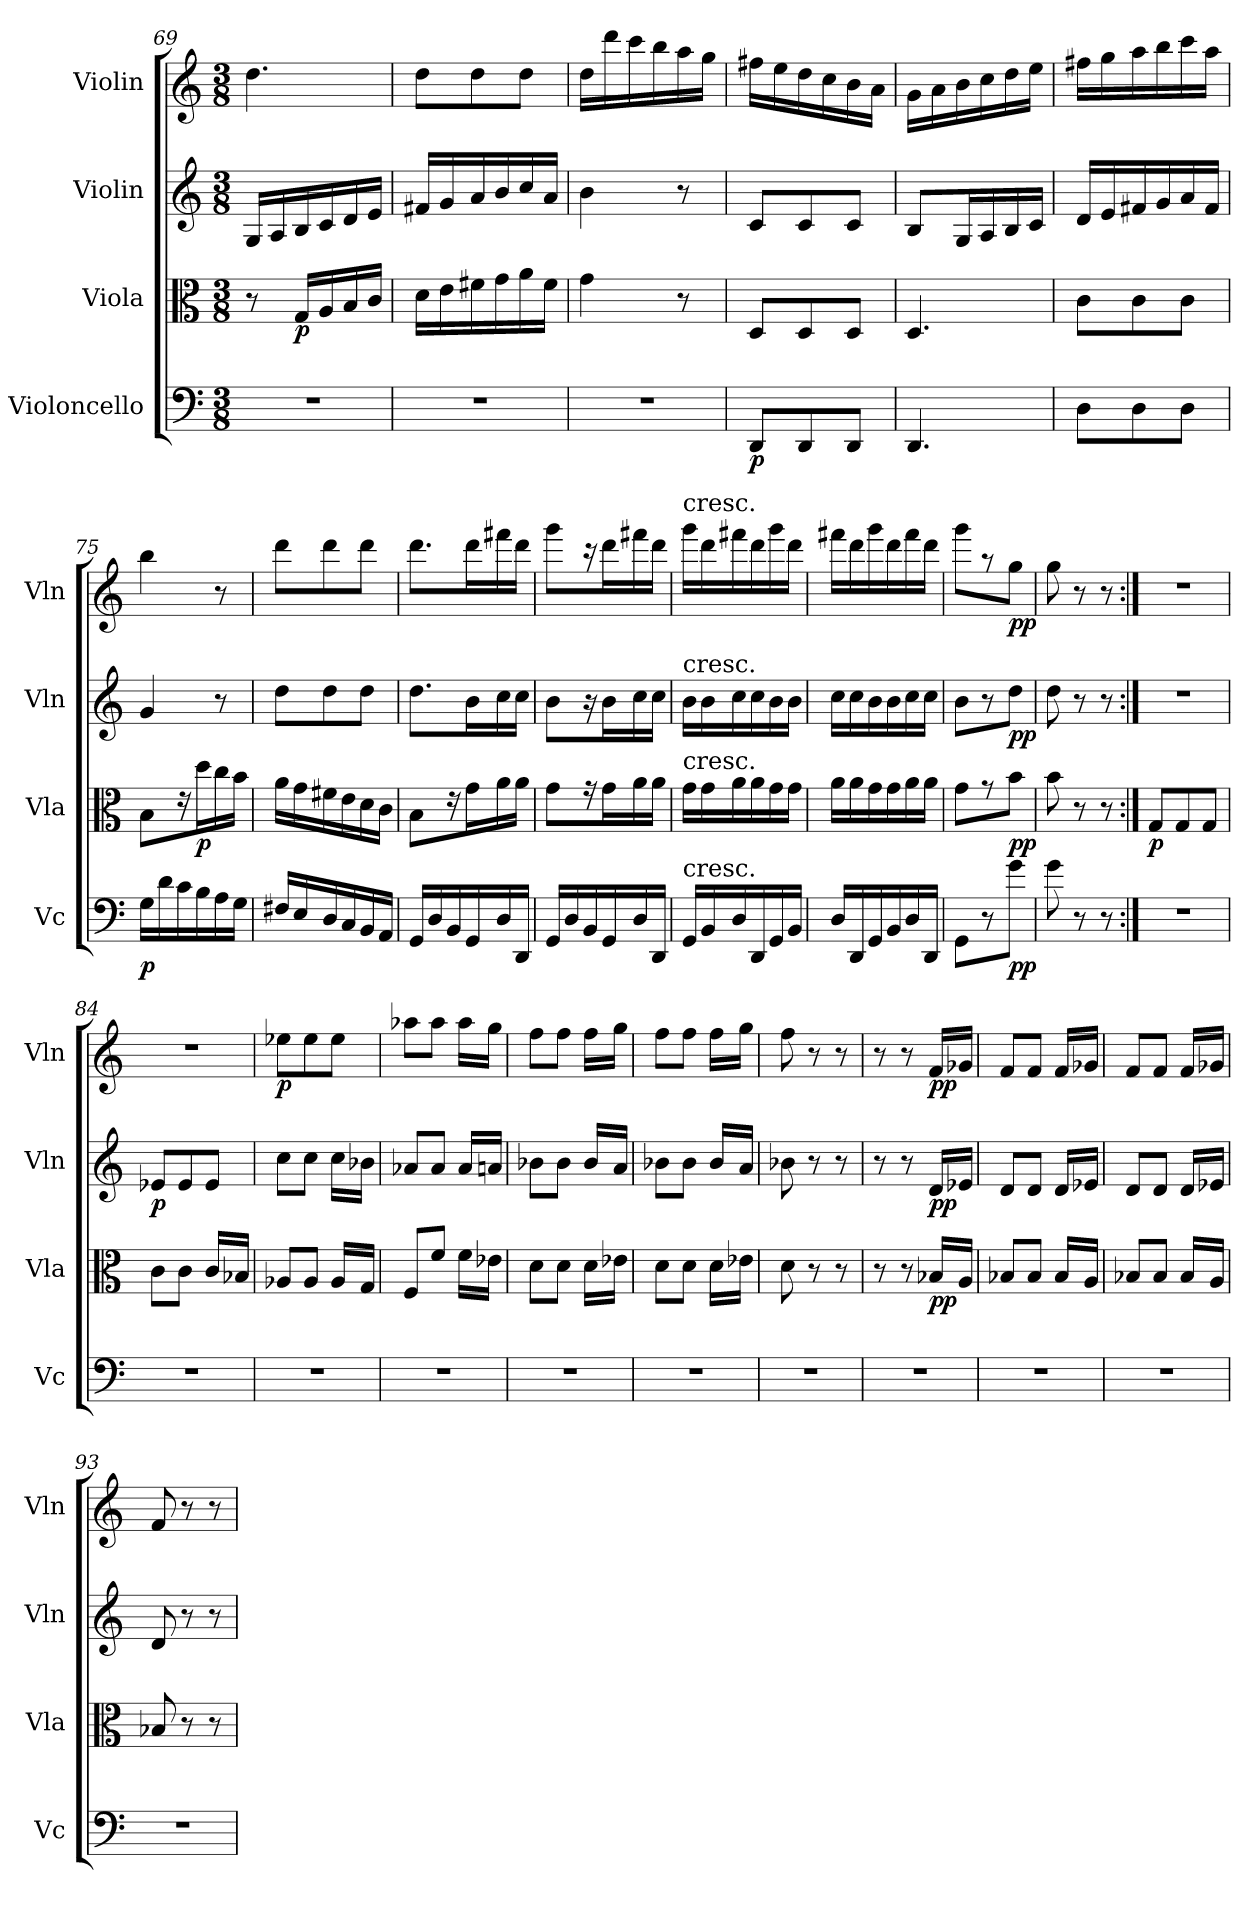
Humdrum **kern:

**kern	**dynam	**kern	**dynam	**kern	**dynam	**kern	**dynam
*part4	*part4	*part3	*part3	*part2	*part2	*part1	*part1
*staff4	*staff4	*staff3	*staff3	*staff2	*staff2	*staff1	*staff1
*I"Violoncello	*	*I"Viola	*	*I"Violin	*	*I"Violin	*
*I'Vc	*	*I'Vla	*	*I'Vln	*	*I'Vln	*
*clefF4	*	*clefC3	*	*clefG2	*	*clefG2	*
*k[]	*	*k[]	*	*k[]	*	*k[]	*
*C:	*	*C:	*	*C:	*	*C:	*
*M3/8	*	*M3/8	*	*M3/8	*	*M3/8	*
=69	=69	=69	=69	=69	=69	=69	=69
4.r	.	8r	.	16G/LL	.	4.dd\	.
.	.	.	.	16A/	.	.	.
.	.	16G/LL	p	16B/	.	.	.
.	.	16A/	.	16c/	.	.	.
.	.	16B/	.	16d/	.	.	.
.	.	16c/JJ	.	16e/JJ	.	.	.
=70	=70	=70	=70	=70	=70	=70	=70
4.r	.	16d\LL	.	16f#X/LL	.	8dd\L	.
.	.	16e\	.	16g/	.	.	.
.	.	16f#X\	.	16a/	.	8dd\	.
.	.	16g\	.	16b/	.	.	.
.	.	16a\	.	16cc/	.	8dd\J	.
.	.	16f#\JJ	.	16a/JJ	.	.	.
=71	=71	=71	=71	=71	=71	=71	=71
4.r	.	4g\	.	4b\	.	16dd\LL	.
.	.	.	.	.	.	16ddd\	.
.	.	.	.	.	.	16ccc\	.
.	.	.	.	.	.	16bb\	.
.	.	8r	.	8r	.	16aa\	.
.	.	.	.	.	.	16gg\JJ	.
=72	=72	=72	=72	=72	=72	=72	=72
8DD/L	p	8D/L	.	8c/L	.	16ff#X\LL	.
.	.	.	.	.	.	16ee\	.
8DD/	.	8D/	.	8c/	.	16dd\	.
.	.	.	.	.	.	16cc\	.
8DD/J	.	8D/J	.	8c/J	.	16b\	.
.	.	.	.	.	.	16a\JJ	.
=73	=73	=73	=73	=73	=73	=73	=73
4.DD/	.	4.D/	.	8B/L	.	16g\LL	.
.	.	.	.	.	.	16a\	.
.	.	.	.	16G/L	.	16b\	.
.	.	.	.	16A/	.	16cc\	.
.	.	.	.	16B/	.	16dd\	.
.	.	.	.	16c/JJ	.	16ee\JJ	.
=74	=74	=74	=74	=74	=74	=74	=74
8D\L	.	8c\L	.	16d/LL	.	16ff#X\LL	.
.	.	.	.	16e/	.	16gg\	.
8D\	.	8c\	.	16f#X/	.	16aa\	.
.	.	.	.	16g/	.	16bb\	.
8D\J	.	8c\J	.	16a/	.	16ccc\	.
.	.	.	.	16f#/JJ	.	16aa\JJ	.
=75	=75	=75	=75	=75	=75	=75	=75
16G\LL	p	8B\L	.	4g/	.	4bb\	.
16d\	.	.	.	.	.	.	.
16c\	.	16r	.	.	.	.	.
16B\	.	16dd\L	p	.	.	.	.
16A\	.	16cc\	.	8r	.	8r	.
16G\JJ	.	16b\JJ	.	.	.	.	.
=76	=76	=76	=76	=76	=76	=76	=76
16F#X/LL	.	16a\LL	.	8dd\L	.	8ddd\L	.
16E/	.	16g\	.	.	.	.	.
16D/	.	16f#X\	.	8dd\	.	8ddd\	.
16C/	.	16e\	.	.	.	.	.
16BB/	.	16d\	.	8dd\J	.	8ddd\J	.
16AA/JJ	.	16c\JJ	.	.	.	.	.
=77	=77	=77	=77	=77	=77	=77	=77
16GG/LL	.	8B\L	.	8.dd\L	.	8.ddd\L	.
16D/	.	.	.	.	.	.	.
16BB/	.	16r	.	.	.	.	.
16GG/	.	16g\L	.	16b\L	.	16ddd\L	.
16D/	.	16a\	.	16cc\	.	16fff#X\	.
16DD/JJ	.	16a\JJ	.	16cc\JJ	.	16ddd\JJ	.
=78	=78	=78	=78	=78	=78	=78	=78
16GG/LL	.	8g\L	.	8b\L	.	8ggg\L	.
16D/	.	.	.	.	.	.	.
16BB/	.	16r	.	16r	.	16r	.
16GG/	.	16g\L	.	16b\L	.	16ddd\L	.
16D/	.	16a\	.	16cc\	.	16fff#X\	.
16DD/JJ	.	16a\JJ	.	16cc\JJ	.	16ddd\JJ	.
=79	=79	=79	=79	=79	=79	=79	=79
!	!	!	!	!	!	!LO:TX:t=cresc.	!
!	!	!	!	!LO:TX:t=cresc.	!	!	!
!	!	!LO:TX:t=cresc.	!	!	!	!	!
!LO:TX:t=cresc.	!	!	!	!	!	!	!
16GG/LL	.	16g\LL	.	16b\LL	.	16ggg\LL	.
16BB/	.	16g\	.	16b\	.	16ddd\	.
16D/	.	16a\	.	16cc\	.	16fff#X\	.
16DD/	.	16a\	.	16cc\	.	16ddd\	.
16GG/	.	16g\	.	16b\	.	16ggg\	.
16BB/JJ	.	16g\JJ	.	16b\JJ	.	16ddd\JJ	.
=80	=80	=80	=80	=80	=80	=80	=80
16D/LL	.	16a\LL	.	16cc\LL	.	16fff#X\LL	.
16DD/	.	16a\	.	16cc\	.	16ddd\	.
16GG/	.	16g\	.	16b\	.	16ggg\	.
16BB/	.	16g\	.	16b\	.	16ddd\	.
16D/	.	16a\	.	16cc\	.	16fff#\	.
16DD/JJ	.	16a\JJ	.	16cc\JJ	.	16ddd\JJ	.
=81	=81	=81	=81	=81	=81	=81	=81
8GG\L	.	8g\L	.	8b\L	.	8ggg\L	.
8r	.	8r	.	8r	.	8r	.
8g\J	pp	8b\J	pp	8dd\J	pp	8gg\J	pp
=82	=82	=82	=82	=82	=82	=82	=82
8g\	.	8b\	.	8dd\	.	8gg\	.
8r	.	8r	.	8r	.	8r	.
8r	.	8r	.	8r	.	8r	.
=83:|!	=83:|!	=83:|!	=83:|!	=83:|!	=83:|!	=83:|!	=83:|!
4.r	.	8G/L	p	4.r	.	4.r	.
.	.	8G/	.	.	.	.	.
.	.	8G/J	.	.	.	.	.
=84	=84	=84	=84	=84	=84	=84	=84
4.r	.	8c\L	.	8e-X/L	p	4.r	.
.	.	8c\J	.	8e-/	.	.	.
.	.	16c/LL	.	8e-/J	.	.	.
.	.	16B-X/JJ	.	.	.	.	.
=85	=85	=85	=85	=85	=85	=85	=85
4.r	.	8A-X/L	.	8cc\L	.	8ee-X\L	p
.	.	8A-/J	.	8cc\J	.	8ee-\	.
.	.	16A-/LL	.	16cc\LL	.	8ee-\J	.
.	.	16G/JJ	.	16b-X\JJ	.	.	.
=86	=86	=86	=86	=86	=86	=86	=86
4.r	.	8F/L	.	8a-X/L	.	8aa-X\L	.
.	.	8f/J	.	8a-/J	.	8aa-\J	.
.	.	16f\LL	.	16a-/LL	.	16aa-\LL	.
.	.	16e-X\JJ	.	16an/JJ	.	16gg\JJ	.
=87	=87	=87	=87	=87	=87	=87	=87
4.r	.	8d\L	.	8b-X\L	.	8ff\L	.
.	.	8d\J	.	8b-\J	.	8ff\J	.
.	.	16d\LL	.	16b-/LL	.	16ff\LL	.
.	.	16e-X\JJ	.	16a/JJ	.	16gg\JJ	.
=88	=88	=88	=88	=88	=88	=88	=88
4.r	.	8d\L	.	8b-X\L	.	8ff\L	.
.	.	8d\J	.	8b-\J	.	8ff\J	.
.	.	16d\LL	.	16b-/LL	.	16ff\LL	.
.	.	16e-X\JJ	.	16a/JJ	.	16gg\JJ	.
=89	=89	=89	=89	=89	=89	=89	=89
4.r	.	8d\	.	8b-X\	.	8ff\	.
.	.	8r	.	8r	.	8r	.
.	.	8r	.	8r	.	8r	.
=90	=90	=90	=90	=90	=90	=90	=90
4.r	.	8r	.	8r	.	8r	.
.	.	8r	.	8r	.	8r	.
.	.	16B-X/LL	pp	16d/LL	pp	16f/LL	pp
.	.	16A/JJ	.	16e-X/JJ	.	16g-X/JJ	.
=91	=91	=91	=91	=91	=91	=91	=91
4.r	.	8B-X/L	.	8d/L	.	8f/L	.
.	.	8B-/J	.	8d/J	.	8f/J	.
.	.	16B-/LL	.	16d/LL	.	16f/LL	.
.	.	16A/JJ	.	16e-X/JJ	.	16g-X/JJ	.
=92	=92	=92	=92	=92	=92	=92	=92
4.r	.	8B-X/L	.	8d/L	.	8f/L	.
.	.	8B-/J	.	8d/J	.	8f/J	.
.	.	16B-/LL	.	16d/LL	.	16f/LL	.
.	.	16A/JJ	.	16e-X/JJ	.	16g-X/JJ	.
=93	=93	=93	=93	=93	=93	=93	=93
4.r	.	8B-X/	.	8d/	.	8f/	.
.	.	8r	.	8r	.	8r	.
.	.	8r	.	8r	.	8r	.
=	=	=	=	=	=	=	=
*-	*-	*-	*-	*-	*-	*-	*-
